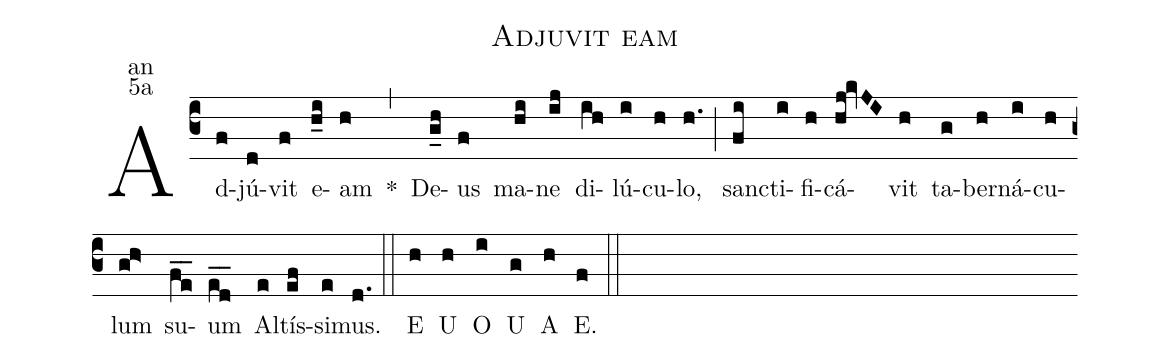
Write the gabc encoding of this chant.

name:Adjuvit eam;
office-part:an;
mode:5a;
%%
(c3) Ad(f)jú(d)vit(f) e(h_i)am(h) <sp>*</sp>(,) De(g_h)us(f) ma(hi)ne(ij) di(ih)lú(i)cu(h)lo,(h.) (;)
san(fi)cti(i)fi(h)cá(hj@kvJI)vit(h) ta(g)ber(h)ná(i)cu(h)lum(gh>) su(fe__)um(ed__) Al(e)tís(ef)si(e)mus.(d.) (::)
<eu>E(h) U(h) O(i) U(g) A(h) E.(f) </eu>(::)
